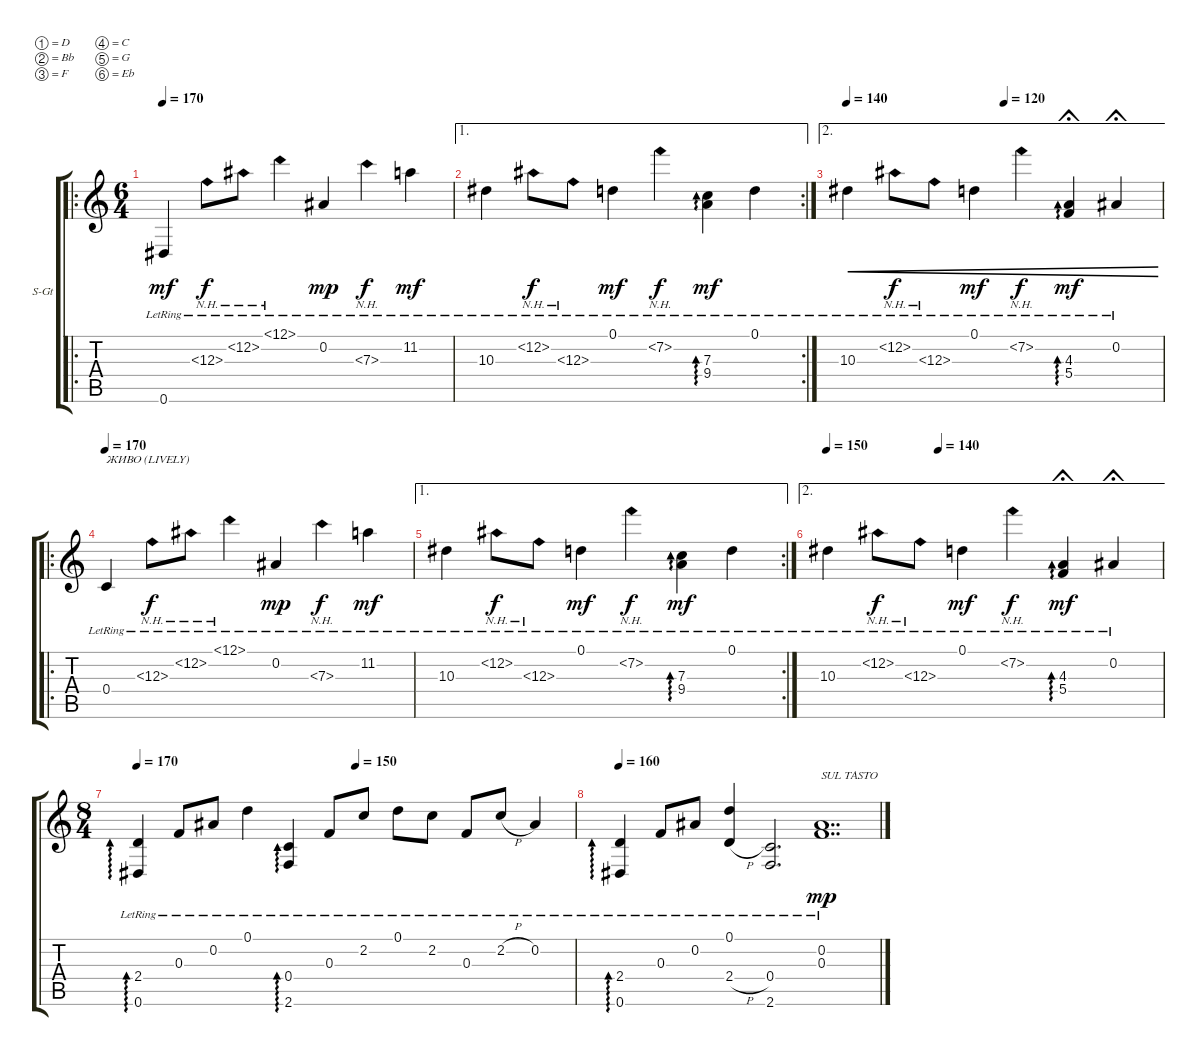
\defaultSystemsLayout 4
\bracketExtendMode groupsimilarinstruments
\firstSystemTrackNameOrientation horizontal
\otherSystemsTrackNameOrientation horizontal
\track ("Steel Guitar" "S-Gt") {instrument acousticguitarsteel}
\staff {score tabs}
\tuning (D4 Bb3 F3 C3 G2 Eb2)
\ro
\ts (6 4)
\tempo 170
\clef g2
\ks c
0.6{lr}.4{dy mf} 12.3{nh lr}.8{dy f} 12.2{nh lr}.8 12.1{nh lr}.4 0.2{lr}.4{dy mp} 7.3{nh lr}.4{dy f} 11.2{lr}.4{dy mf} |
\ae 1
\rc 2
10.3{lr}.4 12.2{nh lr}.8{dy f} 12.3{nh lr}.8 0.1{lr}.4{dy mf} 7.2{nh lr}.4{dy f} (7.3{lr} 9.4{lr}).4{ad 0 dy mf} 0.1{lr}.4 |
\ae 2
\tempo 140
\tempo (120 0.5)
10.3{lr}.4{cre} 12.2{nh lr}.8{cre dy f} 12.3{nh lr}.8{cre} 0.1{lr}.4{cre dy mf} 7.2{nh lr}.4{cre dy f} (4.3{lr} 5.4{lr}).4{ad 0 cre dy mf fermata (short 0)} 0.2{lr}.4{cre fermata (short 0)} |
\ro
\tempo 170
0.4{lr}.4{txt "ЖИВО (LIVELY)"} 12.3{nh lr}.8{dy f} 12.2{nh lr}.8 12.1{nh lr}.4 0.2{lr}.4{dy mp} 7.3{nh lr}.4{dy f} 11.2{lr}.4{dy mf} |
\ae 1
\rc 2
10.3{lr}.4 12.2{nh lr}.8{dy f} 12.3{nh lr}.8 0.1{lr}.4{dy mf} 7.2{nh lr}.4{dy f} (7.3{lr} 9.4{lr}).4{ad 0 dy mf} 0.1{lr}.4 |
\ae 2
\tempo 150
\tempo (140 0.333333)
10.3{lr}.4 12.2{nh lr}.8{dy f} 12.3{nh lr}.8 0.1{lr}.4{dy mf} 7.2{nh lr}.4{dy f} (4.3{lr} 5.4{lr}).4{ad 0 dy mf fermata (short 0)} 0.2{lr}.4{fermata (short 0)} |
\ts (8 4)
\tempo 170
\tempo (150 0.5)
(2.4{lr} 0.6{lr}).4{ad 0} 0.3{lr}.8 0.2{lr}.8 0.1{lr}.4 (0.4{lr} 2.6{lr}).4{ad 0} 0.3{lr}.8 2.2{lr}.8 0.1{lr}.8 2.2{lr}.8 0.3{lr}.8 2.2{h lr}.8 0.2{lr}.4 |
\tempo 160
(2.4{lr} 0.6{lr}).4{ad 0} 0.3{lr}.8 0.2{lr}.8 (0.1{lr} 2.4{h lr}).4 (0.4{lr} 2.6{lr}).2{d} (0.2{lr} 0.3{lr}).1{dd txt "SUL TASTO" dy mp}
